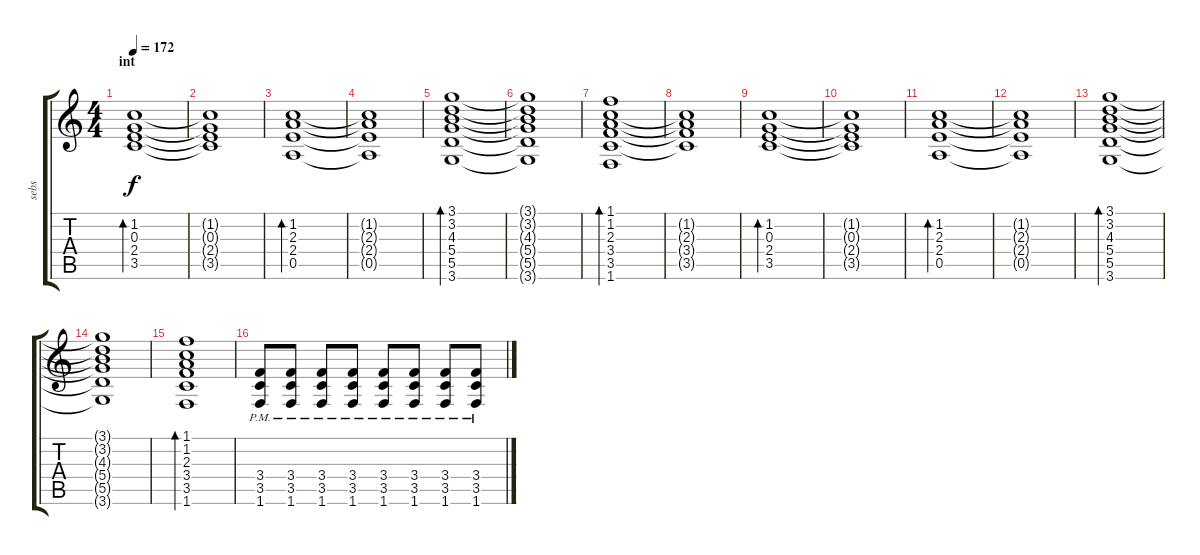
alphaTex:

\track ("sebs" "sebs") {instrument overdrivenguitar}
\staff {score tabs}
\tuning (E4 B3 G3 D3 A2 E2) {hide}
\ts (4 4)
\section ("" "int")
\tempo 172
\clef g2
\ks c
(1.2 0.3 2.4 3.5).1{bd 240 dy f} |
(1.2{t} 0.3{t} 2.4{t} 3.5{t}).1 |
(1.2 2.3 2.4 0.5).1{bd 240} |
(1.2{t} 2.3{t} 2.4{t} 0.5{t}).1 |
(3.1 3.2 4.3 5.4 5.5 3.6).1{bd 240} |
(3.1{t} 3.2{t} 4.3{t} 5.4{t} 5.5{t} 3.6{t}).1 |
(1.1 1.2 2.3 3.4 3.5 1.6).1{bd 240} |
(1.2{t} 2.3{t} 3.4{t} 3.5{t}).1 |
(1.2 0.3 2.4 3.5).1{bd 240} |
(1.2{t} 0.3{t} 2.4{t} 3.5{t}).1 |
(1.2 2.3 2.4 0.5).1{bd 240} |
(1.2{t} 2.3{t} 2.4{t} 0.5{t}).1 |
(3.1 3.2 4.3 5.4 5.5 3.6).1{bd 240} |
(3.1{t} 3.2{t} 4.3{t} 5.4{t} 5.5{t} 3.6{t}).1 |
(1.1 1.2 2.3 3.4 3.5 1.6).1{bd 240} |
(3.4 3.5 1.6{pm}).8 (3.4 3.5 1.6{pm}).8 (3.4 3.5 1.6{pm}).8 (3.4 3.5 1.6{pm}).8 (3.4 3.5 1.6{pm}).8 (3.4 3.5 1.6{pm}).8 (3.4 3.5 1.6{pm}).8 (3.4 3.5 1.6{pm}).8
